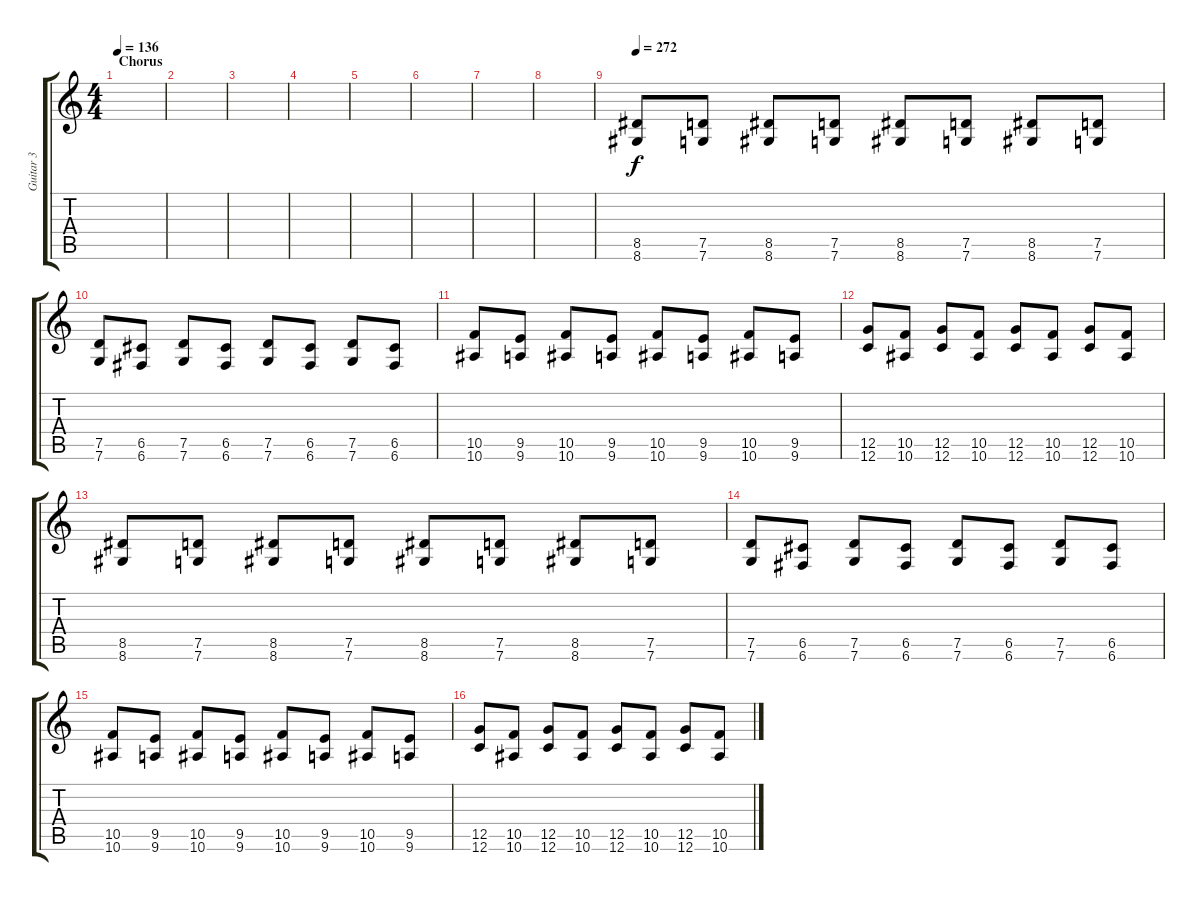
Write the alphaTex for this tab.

\track ("Guitar 3" "Guitar 3") {instrument distortionguitar}
\staff {score tabs}
\tuning (D4 A3 F3 C3 G2 C2) {hide}
\ts (4 4)
\section ("" "Chorus")
\tempo 136
\clef g2
\ks c
|
|
|
|
|
|
|
|
\tempo 272
(8.5 8.6).8{volume 13 balance 0} (7.5 7.6).8 (8.5 8.6).8 (7.5 7.6).8 (8.5 8.6).8 (7.5 7.6).8 (8.5 8.6).8 (7.5 7.6).8 |
(7.5 7.6).8 (6.5 6.6).8 (7.5 7.6).8 (6.5 6.6).8 (7.5 7.6).8 (6.5 6.6).8 (7.5 7.6).8 (6.5 6.6).8 |
(10.5 10.6).8 (9.5 9.6).8 (10.5 10.6).8 (9.5 9.6).8 (10.5 10.6).8 (9.5 9.6).8 (10.5 10.6).8 (9.5 9.6).8 |
(12.5 12.6).8 (10.5 10.6).8 (12.5 12.6).8 (10.5 10.6).8 (12.5 12.6).8 (10.5 10.6).8 (12.5 12.6).8 (10.5 10.6).8 |
(8.5 8.6).8 (7.5 7.6).8 (8.5 8.6).8 (7.5 7.6).8 (8.5 8.6).8 (7.5 7.6).8 (8.5 8.6).8 (7.5 7.6).8 |
(7.5 7.6).8 (6.5 6.6).8 (7.5 7.6).8 (6.5 6.6).8 (7.5 7.6).8 (6.5 6.6).8 (7.5 7.6).8 (6.5 6.6).8 |
(10.5 10.6).8 (9.5 9.6).8 (10.5 10.6).8 (9.5 9.6).8 (10.5 10.6).8 (9.5 9.6).8 (10.5 10.6).8 (9.5 9.6).8 |
(12.5 12.6).8 (10.5 10.6).8 (12.5 12.6).8 (10.5 10.6).8 (12.5 12.6).8 (10.5 10.6).8 (12.5 12.6).8 (10.5 10.6).8
